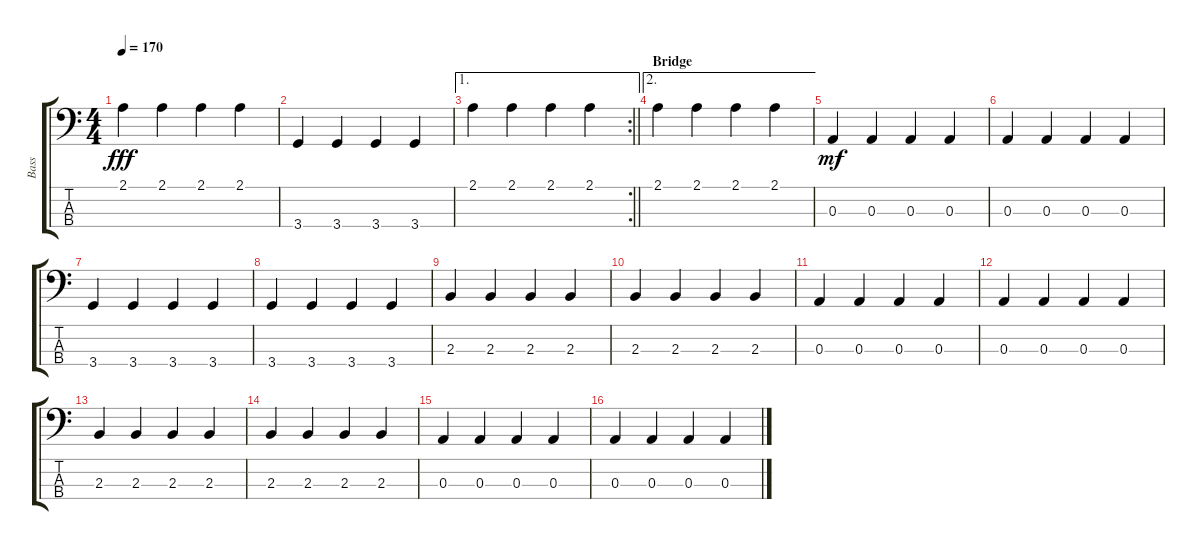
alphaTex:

\track ("Bass" "Bass") {instrument electricbasspick}
\staff {score tabs}
\tuning (G2 D2 A1 E1) {hide}
\ts (4 4)
\tempo 170
\clef f4
\ks c
2.1.4{dy fff} 2.1.4 2.1.4 2.1.4 |
3.4.4 3.4.4 3.4.4 3.4.4 |
\ae 1
\rc 2
\barLineRight lightlight
2.1.4 2.1.4 2.1.4 2.1.4 |
\ae 2
\section ("" "Bridge")
2.1.4 2.1.4 2.1.4 2.1.4 |
0.3.4{dy mf} 0.3.4 0.3.4 0.3.4 |
0.3.4 0.3.4 0.3.4 0.3.4 |
3.4.4 3.4.4 3.4.4 3.4.4 |
3.4.4 3.4.4 3.4.4 3.4.4 |
2.3.4 2.3.4 2.3.4 2.3.4 |
2.3.4 2.3.4 2.3.4 2.3.4 |
0.3.4 0.3.4 0.3.4 0.3.4 |
0.3.4 0.3.4 0.3.4 0.3.4 |
2.3.4 2.3.4 2.3.4 2.3.4 |
2.3.4 2.3.4 2.3.4 2.3.4 |
0.3.4 0.3.4 0.3.4 0.3.4 |
0.3.4 0.3.4 0.3.4 0.3.4
